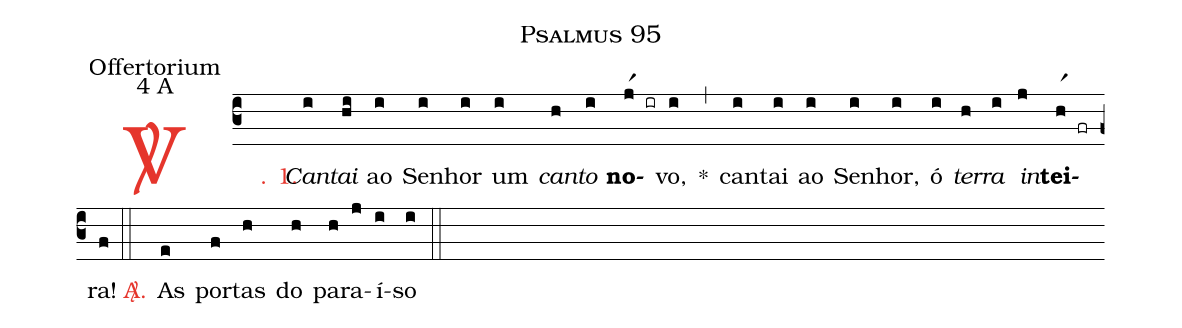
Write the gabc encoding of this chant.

name: Psalmus 95;
office-part: Offertorium;
mode: 4;
mode-differentia: A;
%%
(c3)

<c><sp>V/</sp>. 1.</c>() <i>Can</i>(i)<i>tai</i>(hi) ao(i) Se(i)nhor(i) um(i) <i>can</i>(h)<i>to</i>(i) <b>no</b>(jr1 ir)vo,(i) *(,) can(i)tai(i) ao(i) Se(i)nhor,(i) ó(i) <i>ter</i>(h)<i>ra</i>(i) <i>in</i>(j)<b>tei</b>(hr1 fr)ra!(f)

(::)

<nlba><c><sp>A/</sp>.</c>() As</nlba>(e) por(f)tas(h) do(h) pa(h)ra(j)í(i)so(i)

(::)
